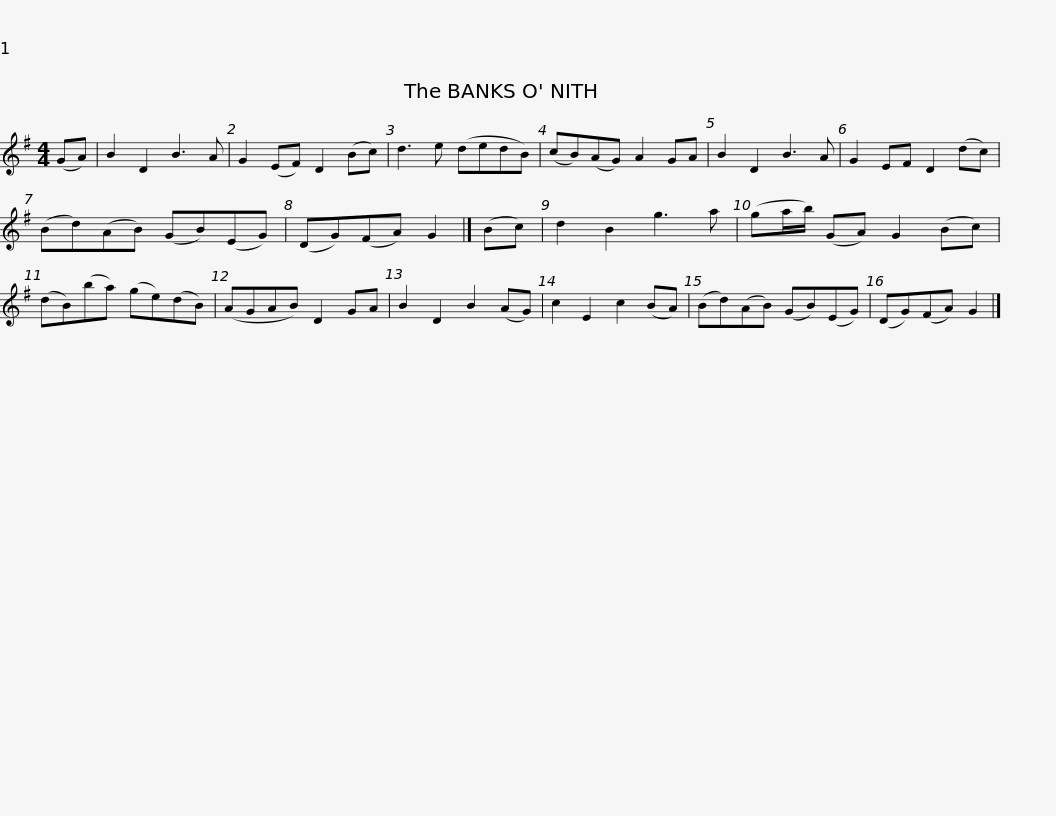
X:1
L:1/8
M:4/4
I:linebreak $
K:G
V:1 treble
V:1
 (GA) | B2 D2 B3 A | G2 (EF) D2 (Bc) | d3 e (dedB) | (cB)(AG) A2 GA | %5
 B2 D2 B3 A | G2 EF D2 (dc) |$ (Bd)(AB) (GB)(EG) | (DG)(FA) G2 |] (Bc) | %10
 d2 B2 g3 a | (ga/b/) (GA) G2 (Bc) | (dB)(ba) (ge)(dB) | (AGAB) D2 GA |$ B2 D2 B2 (AG) | %15
 c2 E2 c2 (BA) | (Bd)(AB) (GB)(EG) | (DG)(FA) G2 |] %18
